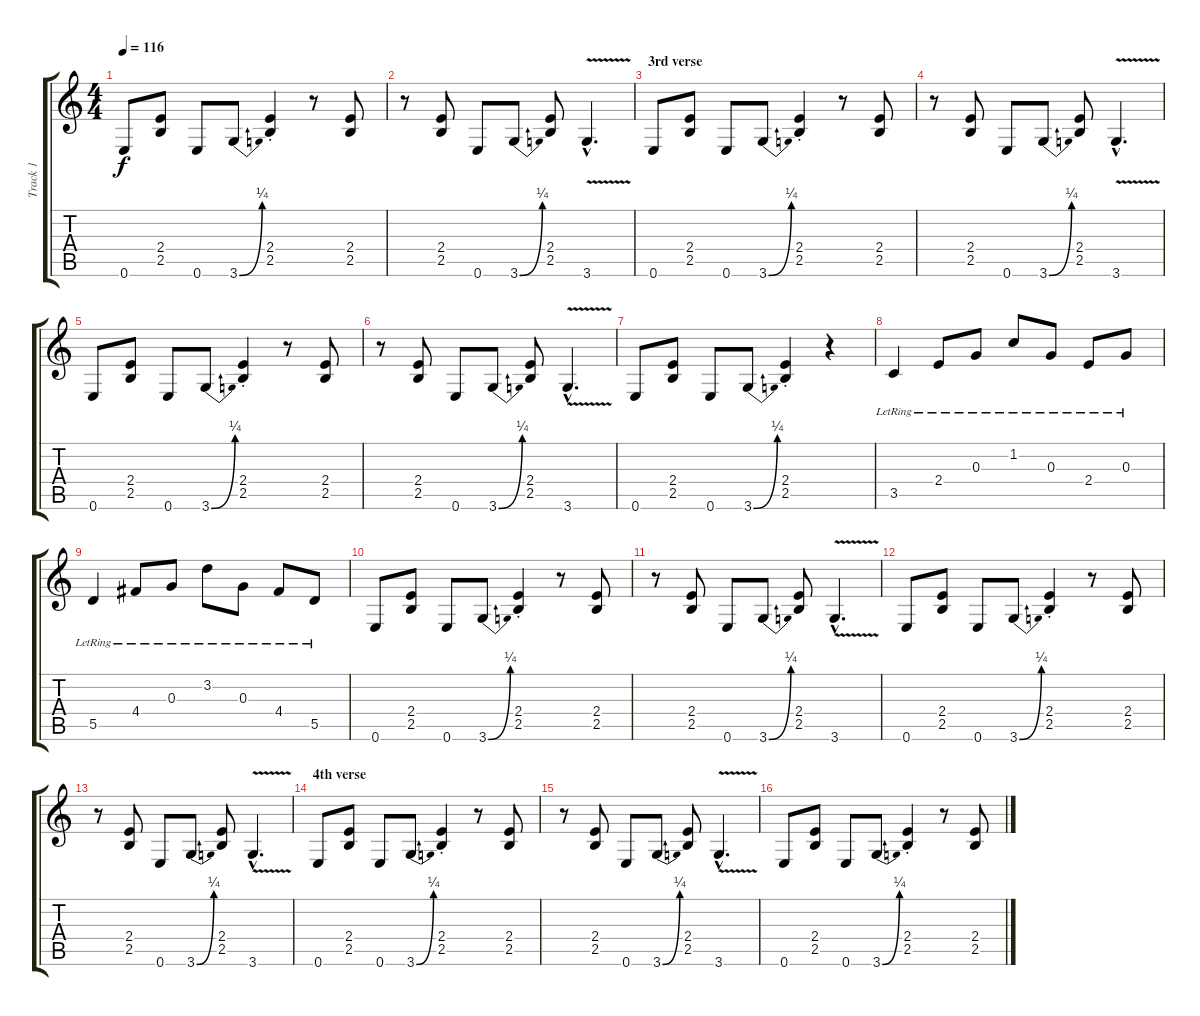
\track ("Track 1" "Track 1") {instrument electricguitarjazz}
\staff {score tabs}
\tuning (E4 B3 G3 D3 A2 E2) {hide}
\ts (4 4)
\tempo 116
\clef g2
\ks c
0.6.8{dy f} (2.4 2.5).8 0.6.8 3.6{be (bend 0 0 60 1)}.8 (2.4{st} 2.5{st}).4 r.8 (2.4 2.5).8 |
r.8 (2.4 2.5).8 0.6.8 3.6{be (bend 0 0 60 1)}.8 (2.4 2.5).8 3.6{v hac}.4{d} |
\section ("" "3rd verse")
0.6.8 (2.4 2.5).8 0.6.8 3.6{be (bend 0 0 60 1)}.8 (2.4{st} 2.5{st}).4 r.8 (2.4 2.5).8 |
r.8 (2.4 2.5).8 0.6.8 3.6{be (bend 0 0 60 1)}.8 (2.4 2.5).8 3.6{v hac}.4{d} |
0.6.8 (2.4 2.5).8 0.6.8 3.6{be (bend 0 0 60 1)}.8 (2.4{st} 2.5{st}).4 r.8 (2.4 2.5).8 |
r.8 (2.4 2.5).8 0.6.8 3.6{be (bend 0 0 60 1)}.8 (2.4 2.5).8 3.6{v hac}.4{d} |
0.6.8 (2.4 2.5).8 0.6.8 3.6{be (bend 0 0 60 1)}.8 (2.4{st} 2.5{st}).4 r.4 |
3.5{lr}.4 2.4{lr}.8 0.3{lr}.8 1.2{lr}.8 0.3{lr}.8 2.4{lr}.8 0.3{lr}.8 |
5.5{lr}.4 4.4{lr}.8 0.3{lr}.8 3.2{lr}.8 0.3{lr}.8 4.4{lr}.8 5.5{lr}.8 |
0.6.8 (2.4 2.5).8 0.6.8 3.6{be (bend 0 0 60 1)}.8 (2.4{st} 2.5{st}).4 r.8 (2.4 2.5).8 |
r.8 (2.4 2.5).8 0.6.8 3.6{be (bend 0 0 60 1)}.8 (2.4 2.5).8 3.6{v hac}.4{d} |
0.6.8 (2.4 2.5).8 0.6.8 3.6{be (bend 0 0 60 1)}.8 (2.4{st} 2.5{st}).4 r.8 (2.4 2.5).8 |
r.8 (2.4 2.5).8 0.6.8 3.6{be (bend 0 0 60 1)}.8 (2.4 2.5).8 3.6{v hac}.4{d} |
\section ("" "4th verse")
0.6.8 (2.4 2.5).8 0.6.8 3.6{be (bend 0 0 60 1)}.8 (2.4{st} 2.5{st}).4 r.8 (2.4 2.5).8 |
r.8 (2.4 2.5).8 0.6.8 3.6{be (bend 0 0 60 1)}.8 (2.4 2.5).8 3.6{v hac}.4{d} |
0.6.8 (2.4 2.5).8 0.6.8 3.6{be (bend 0 0 60 1)}.8 (2.4{st} 2.5{st}).4 r.8 (2.4 2.5).8
